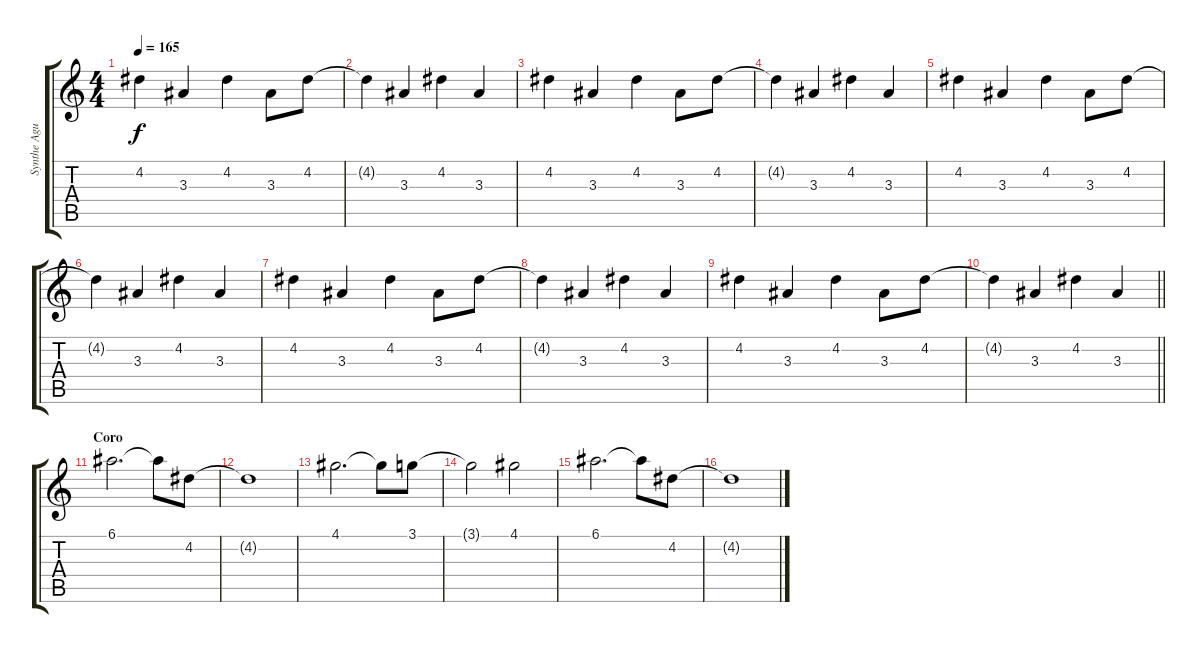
\track ("Synthe Agudo" "Synthe Agu") {instrument lead2sawtooth}
\staff {score tabs}
\tuning (E5 B4 G4 D4 A3 E3) {hide}
\ts (4 4)
\tempo 165
\clef g2
\ks c
4.2.4{dy f} 3.3.4 4.2.4 3.3.8 4.2.8 |
4.2{t}.4 3.3.4 4.2.4 3.3.4 |
4.2.4 3.3.4 4.2.4 3.3.8 4.2.8 |
4.2{t}.4 3.3.4 4.2.4 3.3.4 |
4.2.4 3.3.4 4.2.4 3.3.8 4.2.8 |
4.2{t}.4 3.3.4 4.2.4 3.3.4 |
4.2.4 3.3.4 4.2.4 3.3.8 4.2.8 |
4.2{t}.4 3.3.4 4.2.4 3.3.4 |
4.2.4 3.3.4 4.2.4 3.3.8 4.2.8 |
\barLineRight lightlight
4.2{t}.4 3.3.4 4.2.4 3.3.4 |
\section ("" "Coro")
6.1.2{d} 6.1{t}.8 4.2.8 |
4.2{t}.1 |
4.1.2{d} 4.1{t}.8 3.1.8 |
3.1{t}.2 4.1.2 |
6.1.2{d} 6.1{t}.8 4.2.8 |
4.2{t}.1
